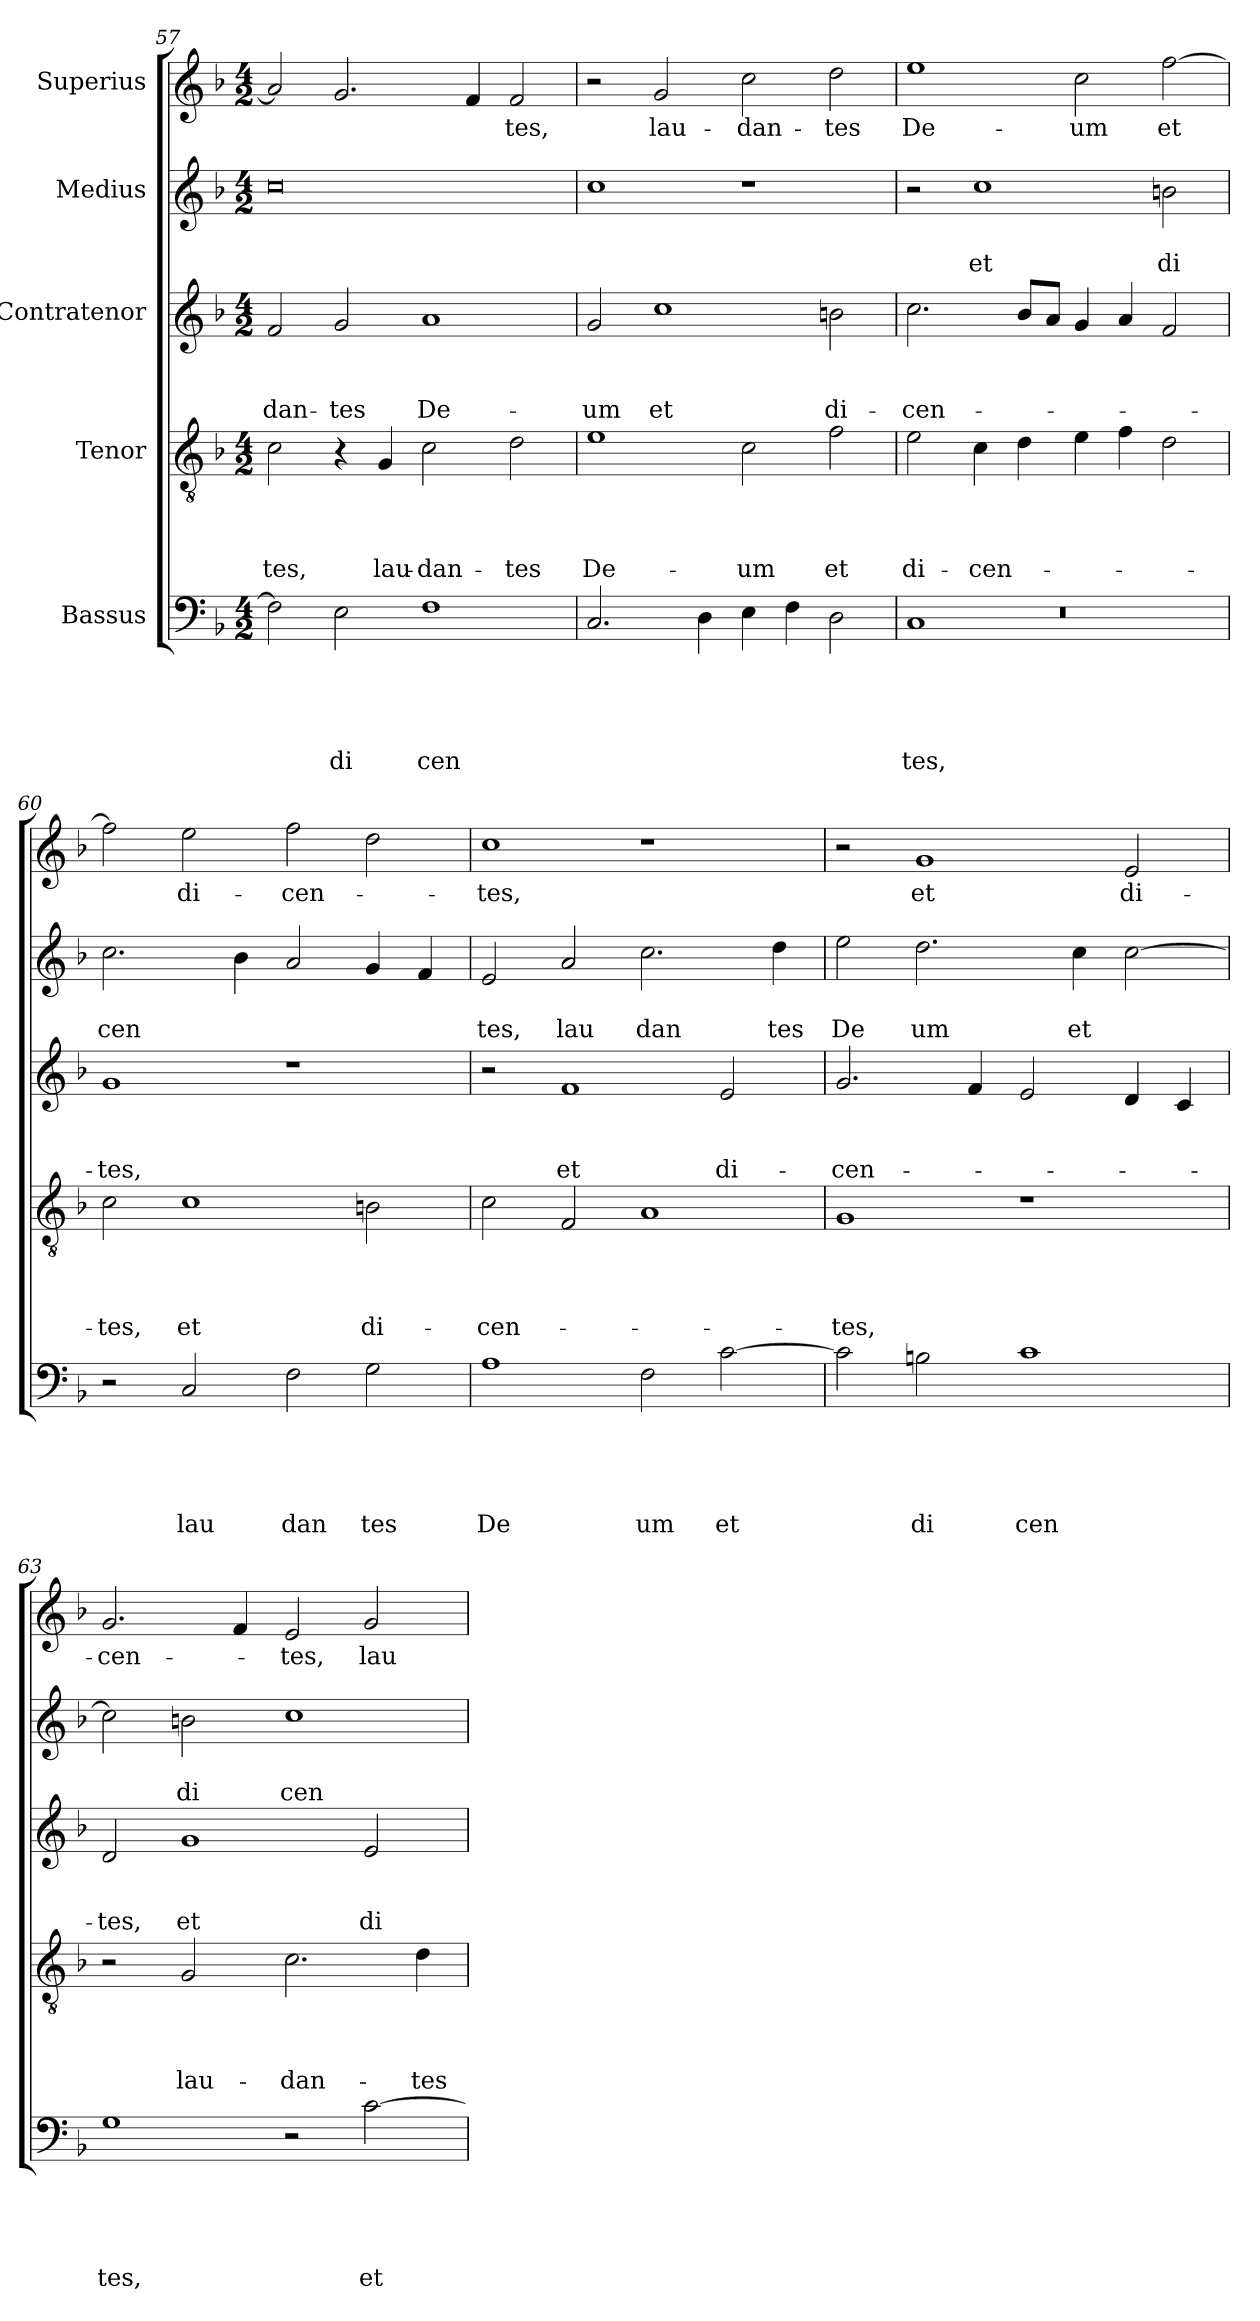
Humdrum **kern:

**kern	**text	**text	**text	**text	**text	**kern	**text	**text	**text	**text	**kern	**text	**text	**text	**kern	**text	**text	**kern	**text
*part5	*part5	*part5	*part5	*part5	*part5	*part4	*part4	*part4	*part4	*part4	*part3	*part3	*part3	*part3	*part2	*part2	*part2	*part1	*part1
*staff5	*staff5	*staff5	*staff5	*staff5	*staff5	*staff4	*staff4	*staff4	*staff4	*staff4	*staff3	*staff3	*staff3	*staff3	*staff2	*staff2	*staff2	*staff1	*staff1
*I"Bassus	*	*	*	*	*	*I"Tenor	*	*	*	*	*I"Contratenor	*	*	*	*I"Medius	*	*	*I"Superius	*
!!LO:LB:g=z
*clefF4	*	*	*	*	*	*clefGv2	*	*	*	*	*clefG2	*	*	*	*clefG2	*	*	*clefG2	*
*k[b-]	*	*	*	*	*	*k[b-]	*	*	*	*	*k[b-]	*	*	*	*k[b-]	*	*	*k[b-]	*
*F:	*	*	*	*	*	*F:	*	*	*	*	*F:	*	*	*	*F:	*	*	*F:	*
*M4/2	*	*	*	*	*	*M4/2	*	*	*	*	*M4/2	*	*	*	*M4/2	*	*	*M4/2	*
=57	=57	=57	=57	=57	=57	=57	=57	=57	=57	=57	=57	=57	=57	=57	=57	=57	=57	=57	=57
!	!	!	!	!	!	!	!	!	!	!LO:LY:b	!	!	!	!LO:LY:b	!	!	!	!	!
2F\]	.	.	.	.	.	2c\	.	.	.	-tes,	2f/	.	.	dan-	0cc	.	.	2a/]	.
!	!	!	!	!	!LO:LY:b	!	!	!	!	!	!	!	!	!LO:LY:b	!	!	!	!	!
2E\	.	.	.	.	di	4r	.	.	.	.	2g/	.	.	-tes	.	.	.	2.g/	.
!	!	!	!	!	!	!	!	!	!	!LO:LY:b	!	!	!	!	!	!	!	!	!
.	.	.	.	.	.	4G/	.	.	.	lau-	.	.	.	.	.	.	.	.	.
!	!	!	!	!	!LO:LY:b	!	!	!	!	!LO:LY:b	!	!	!	!LO:LY:b	!	!	!	!	!
1F	.	.	.	.	cen	2c\	.	.	.	-dan-	1a	.	.	De-	.	.	.	.	.
.	.	.	.	.	.	.	.	.	.	.	.	.	.	.	.	.	.	4f/	.
!	!	!	!	!	!	!	!	!	!	!LO:LY:b	!	!	!	!	!	!	!	!	!LO:LY:b
.	.	.	.	.	.	2d\	.	.	.	-tes	.	.	.	.	.	.	.	2f/	tes,
=58	=58	=58	=58	=58	=58	=58	=58	=58	=58	=58	=58	=58	=58	=58	=58	=58	=58	=58	=58
!	!	!	!	!	!	!	!	!	!	!LO:LY:b	!	!	!	!LO:LY:b	!	!	!	!	!
2.C/	.	.	.	.	.	1e	.	.	.	De-	2g/	.	.	-um	1cc	.	.	2r	.
!	!	!	!	!	!	!	!	!	!	!	!	!	!	!LO:LY:b	!	!	!	!	!LO:LY:b
.	.	.	.	.	.	.	.	.	.	.	1cc	.	.	et	.	.	.	2g/	lau-
4D\	.	.	.	.	.	.	.	.	.	.	.	.	.	.	.	.	.	.	.
!	!	!	!	!	!	!	!	!	!	!LO:LY:b	!	!	!	!	!	!	!	!	!LO:LY:b
4E\	.	.	.	.	.	2c\	.	.	.	-um	.	.	.	.	1r	.	.	2cc\	-dan-
4F\	.	.	.	.	.	.	.	.	.	.	.	.	.	.	.	.	.	.	.
!	!	!	!	!	!	!	!	!	!	!LO:LY:b	!	!	!	!LO:LY:b	!	!	!	!	!LO:LY:b
2D\	.	.	.	.	.	2f\	.	.	.	et	2bn\	.	.	di-	.	.	.	2dd\	-tes
=59	=59	=59	=59	=59	=59	=59	=59	=59	=59	=59	=59	=59	=59	=59	=59	=59	=59	=59	=59
*^	*	*	*	*	*	*	*	*	*	*	*	*	*	*	*	*	*	*	*
*	*^	*	*	*	*	*	*	*	*	*	*	*	*	*	*	*	*	*	*	*
!	!	!LO:N:vis=1	!	!	!	!	!LO:LY:b	!	!	!	!	!LO:LY:b	!	!	!	!LO:LY:b	!	!	!	!	!LO:LY:b
0ryy	1C	0r	.	.	.	.	tes,	2e\	.	.	.	di-	2.cc\	.	.	-cen-	2r	.	.	1ee	De-
!	!	!	!	!	!	!	!	!	!	!	!	!LO:LY:b	!	!	!	!	!	!	!LO:LY:b	!	!
.	.	.	.	.	.	.	.	4c\	.	.	.	-cen-	.	.	.	.	1cc	.	et	.	.
.	.	.	.	.	.	.	.	4d\	.	.	.	.	8b-/L	.	.	.	.	.	.	.	.
.	.	.	.	.	.	.	.	.	.	.	.	.	8a/J	.	.	.	.	.	.	.	.
!	!	!	!	!	!	!	!	!	!	!	!	!	!	!	!	!	!	!	!	!	!LO:LY:b
.	1ryy	.	.	.	.	.	.	4e\	.	.	.	.	4g/	.	.	.	.	.	.	2cc\	-um
.	.	.	.	.	.	.	.	4f\	.	.	.	.	4a/	.	.	.	.	.	.	.	.
!	!	!	!	!	!	!	!	!	!	!	!	!	!	!	!	!	!	!	!LO:LY:b	!	!LO:LY:b
.	.	.	.	.	.	.	.	2d\	.	.	.	.	2f/	.	.	.	2bn\	.	di	[>2ff\	et
*v	*v	*v	*	*	*	*	*	*	*	*	*	*	*	*	*	*	*	*	*	*	*
=60	=60	=60	=60	=60	=60	=60	=60	=60	=60	=60	=60	=60	=60	=60	=60	=60	=60	=60	=60
!	!	!	!	!	!	!	!	!	!	!LO:LY:b	!	!	!	!LO:LY:b	!	!	!LO:LY:b	!	!
2r	.	.	.	.	.	2c\	.	.	.	-tes,	1g	.	.	-tes,	2.cc\	.	cen	2ff\]	.
!	!	!	!	!	!LO:LY:b	!	!	!	!	!LO:LY:b	!	!	!	!	!	!	!	!	!LO:LY:b
2C/	.	.	.	.	lau	1c	.	.	.	et	.	.	.	.	.	.	.	2ee\	di-
.	.	.	.	.	.	.	.	.	.	.	.	.	.	.	4b-\	.	.	.	.
!	!	!	!	!	!LO:LY:b	!	!	!	!	!	!	!	!	!	!	!	!	!	!LO:LY:b
2F\	.	.	.	.	dan	.	.	.	.	.	1r	.	.	.	2a/	.	.	2ff\	-cen-
!	!	!	!	!	!LO:LY:b	!	!	!	!	!LO:LY:b	!	!	!	!	!	!	!	!	!
2G\	.	.	.	.	tes	2Bn\	.	.	.	di-	.	.	.	.	4g/	.	.	2dd\	.
.	.	.	.	.	.	.	.	.	.	.	.	.	.	.	4f/	.	.	.	.
=61	=61	=61	=61	=61	=61	=61	=61	=61	=61	=61	=61	=61	=61	=61	=61	=61	=61	=61	=61
!	!	!	!	!	!LO:LY:b	!	!	!	!	!LO:LY:b	!	!	!	!	!	!	!LO:LY:b	!	!LO:LY:b
1A	.	.	.	.	De	2c\	.	.	.	-cen-	2r	.	.	.	2e/	.	tes,	1cc	-tes,
!	!	!	!	!	!	!	!	!	!	!	!	!	!	!LO:LY:b	!	!	!LO:LY:b	!	!
.	.	.	.	.	.	2F/	.	.	.	.	1f	.	.	et	2a/	.	lau	.	.
!	!	!	!	!	!LO:LY:b	!	!	!	!	!	!	!	!	!	!	!	!LO:LY:b	!	!
2F\	.	.	.	.	um	1A	.	.	.	.	.	.	.	.	2.cc\	.	dan	1r	.
!	!	!	!	!	!LO:LY:b	!	!	!	!	!	!	!	!	!LO:LY:b	!	!	!	!	!
[>2c\	.	.	.	.	et	.	.	.	.	.	2e/	.	.	di-	.	.	.	.	.
!	!	!	!	!	!	!	!	!	!	!	!	!	!	!	!	!	!LO:LY:b	!	!
.	.	.	.	.	.	.	.	.	.	.	.	.	.	.	4dd\	.	tes	.	.
=62	=62	=62	=62	=62	=62	=62	=62	=62	=62	=62	=62	=62	=62	=62	=62	=62	=62	=62	=62
!	!	!	!	!	!	!	!	!	!	!LO:LY:b	!	!	!	!LO:LY:b	!	!	!LO:LY:b	!	!
2c\]	.	.	.	.	.	1G	.	.	.	-tes,	2.g/	.	.	-cen-	2ee\	.	De	2r	.
!	!	!	!	!	!LO:LY:b	!	!	!	!	!	!	!	!	!	!	!	!LO:LY:b	!	!LO:LY:b
2Bn\	.	.	.	.	di	.	.	.	.	.	.	.	.	.	2.dd\	.	um	1g	et
.	.	.	.	.	.	.	.	.	.	.	4f/	.	.	.	.	.	.	.	.
!	!	!	!	!	!LO:LY:b	!	!	!	!	!	!	!	!	!	!	!	!	!	!
1c	.	.	.	.	cen	1r	.	.	.	.	2e/	.	.	.	.	.	.	.	.
!	!	!	!	!	!	!	!	!	!	!	!	!	!	!	!	!	!LO:LY:b	!	!
.	.	.	.	.	.	.	.	.	.	.	.	.	.	.	4cc\	.	et	.	.
!	!	!	!	!	!	!	!	!	!	!	!	!	!	!	!	!	!	!	!LO:LY:b
.	.	.	.	.	.	.	.	.	.	.	4d/	.	.	.	[>2cc\	.	.	2e/	di-
.	.	.	.	.	.	.	.	.	.	.	4c/	.	.	.	.	.	.	.	.
=63	=63	=63	=63	=63	=63	=63	=63	=63	=63	=63	=63	=63	=63	=63	=63	=63	=63	=63	=63
!	!	!	!	!	!LO:LY:b	!	!	!	!	!	!	!	!	!LO:LY:b	!	!	!	!	!LO:LY:b
1G	.	.	.	.	tes,	2r	.	.	.	.	2d/	.	.	-tes,	2cc\]	.	.	2.g/	-cen-
!	!	!	!	!	!	!	!	!	!	!LO:LY:b	!	!	!	!LO:LY:b	!	!	!LO:LY:b	!	!
.	.	.	.	.	.	2G/	.	.	.	lau-	1g	.	.	et	2bn\	.	di	.	.
.	.	.	.	.	.	.	.	.	.	.	.	.	.	.	.	.	.	4f/	.
!	!	!	!	!	!	!	!	!	!	!LO:LY:b	!	!	!	!	!	!	!LO:LY:b	!	!LO:LY:b
2r	.	.	.	.	.	2.c\	.	.	.	-dan-	.	.	.	.	1cc	.	cen	2e/	-tes,
!	!	!	!	!	!LO:LY:b	!	!	!	!	!	!	!	!	!LO:LY:b	!	!	!	!	!LO:LY:b
[>2c\	.	.	.	.	et	.	.	.	.	.	2e/	.	.	di-	.	.	.	2g/	lau-
!	!	!	!	!	!	!	!	!	!	!LO:LY:b	!	!	!	!	!	!	!	!	!
.	.	.	.	.	.	4d\	.	.	.	-tes	.	.	.	.	.	.	.	.	.
=	=	=	=	=	=	=	=	=	=	=	=	=	=	=	=	=	=	=	=
*-	*-	*-	*-	*-	*-	*-	*-	*-	*-	*-	*-	*-	*-	*-	*-	*-	*-	*-	*-
